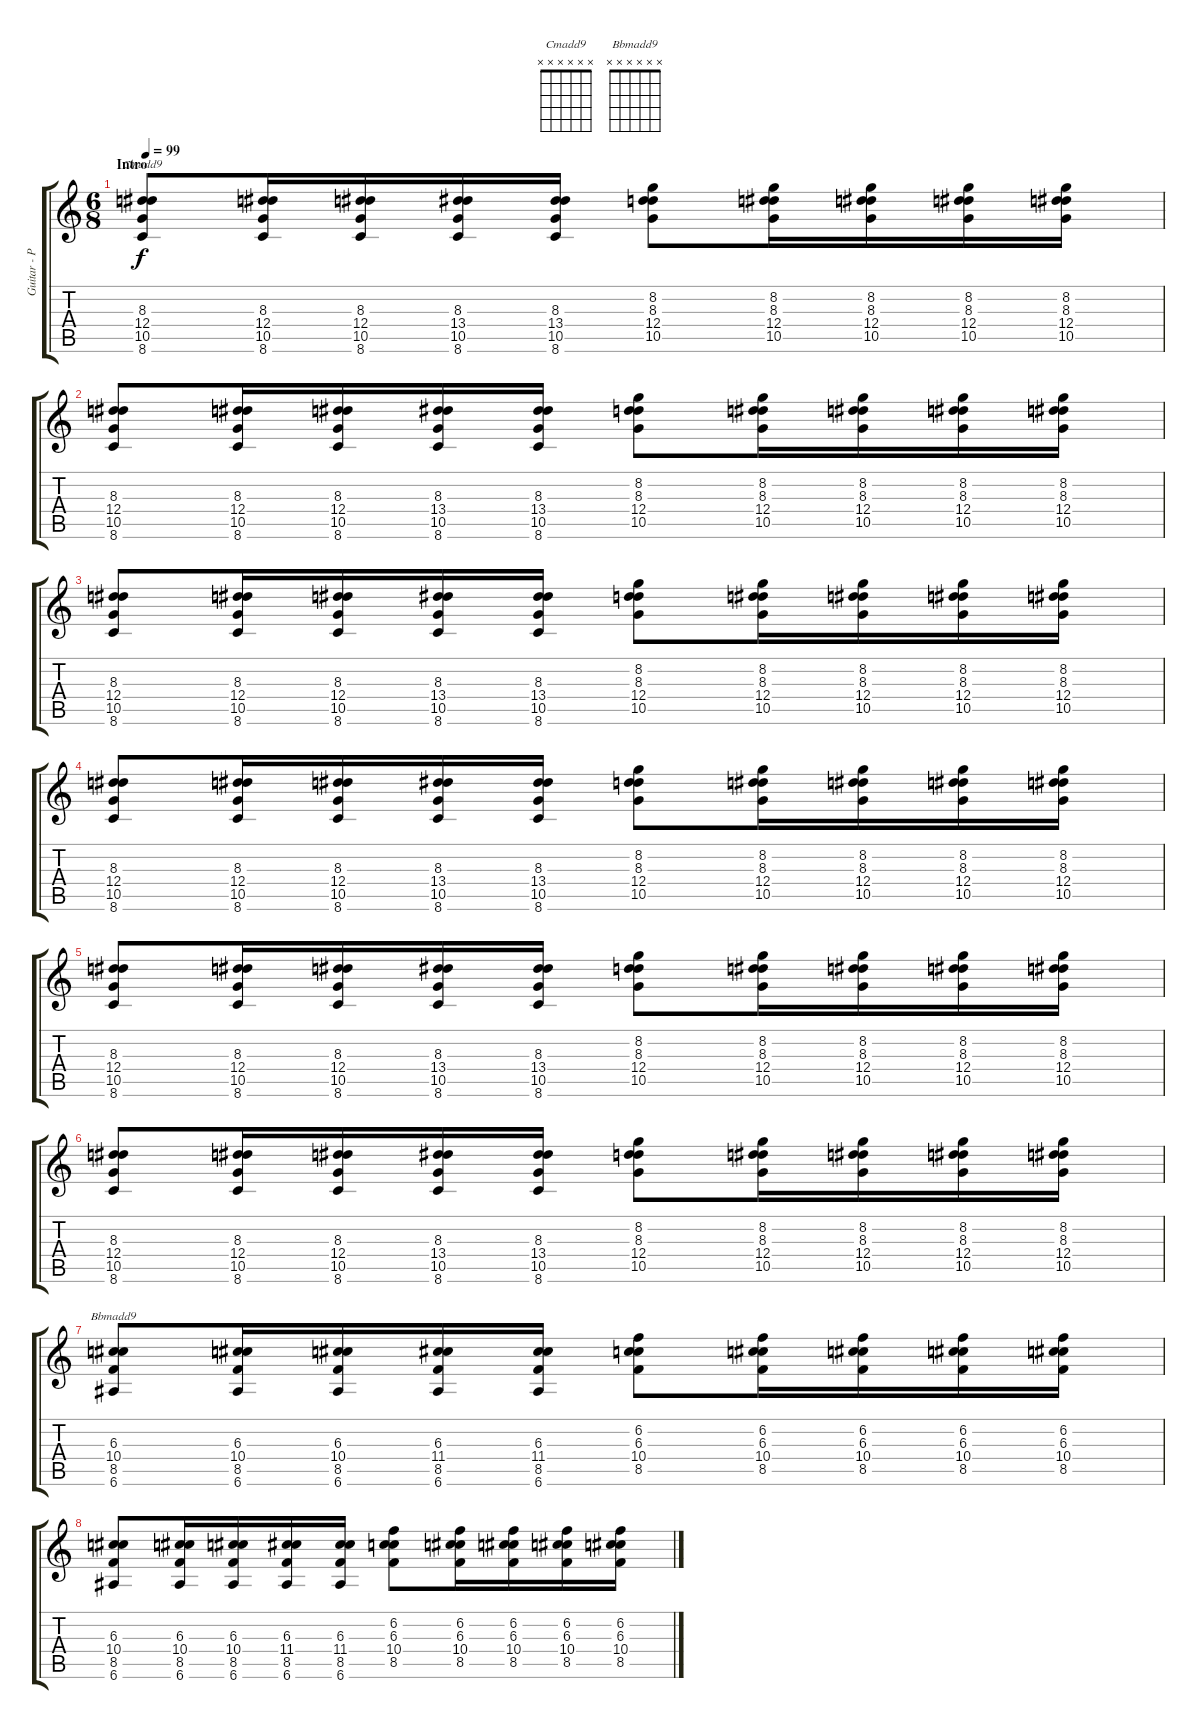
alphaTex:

\track ("Guitar - Peter Lindgren" "Guitar - P") {instrument distortionguitar}
\staff {score tabs}
\tuning (E4 B3 G3 D3 A2 E2) {hide}
\chord ("Cmadd9" x x x x x x) {firstfret 0}
\chord ("Bbmadd9" x x x x x x) {firstfret 0}
\ts (6 8)
\section ("" "Intro")
\tempo 99
\clef g2
\ks c
(8.3 12.4 10.5 8.6).8{ch "Cmadd9" dy f instrument acousticguitarnylon} (8.3 12.4 10.5 8.6).16 (8.3 12.4 10.5 8.6).16 (8.3 13.4 10.5 8.6).16 (8.3 13.4 10.5 8.6).16 (8.2 8.3 12.4 10.5).8 (8.2 8.3 12.4 10.5).16 (8.2 8.3 12.4 10.5).16 (8.2 8.3 12.4 10.5).16 (8.2 8.3 12.4 10.5).16 |
(8.3 12.4 10.5 8.6).8 (8.3 12.4 10.5 8.6).16 (8.3 12.4 10.5 8.6).16 (8.3 13.4 10.5 8.6).16 (8.3 13.4 10.5 8.6).16 (8.2 8.3 12.4 10.5).8 (8.2 8.3 12.4 10.5).16 (8.2 8.3 12.4 10.5).16 (8.2 8.3 12.4 10.5).16 (8.2 8.3 12.4 10.5).16 |
(8.3 12.4 10.5 8.6).8 (8.3 12.4 10.5 8.6).16 (8.3 12.4 10.5 8.6).16 (8.3 13.4 10.5 8.6).16 (8.3 13.4 10.5 8.6).16 (8.2 8.3 12.4 10.5).8 (8.2 8.3 12.4 10.5).16 (8.2 8.3 12.4 10.5).16 (8.2 8.3 12.4 10.5).16 (8.2 8.3 12.4 10.5).16 |
(8.3 12.4 10.5 8.6).8 (8.3 12.4 10.5 8.6).16 (8.3 12.4 10.5 8.6).16 (8.3 13.4 10.5 8.6).16 (8.3 13.4 10.5 8.6).16 (8.2 8.3 12.4 10.5).8 (8.2 8.3 12.4 10.5).16 (8.2 8.3 12.4 10.5).16 (8.2 8.3 12.4 10.5).16 (8.2 8.3 12.4 10.5).16 |
(8.3 12.4 10.5 8.6).8{instrument distortionguitar} (8.3 12.4 10.5 8.6).16 (8.3 12.4 10.5 8.6).16 (8.3 13.4 10.5 8.6).16 (8.3 13.4 10.5 8.6).16 (8.2 8.3 12.4 10.5).8 (8.2 8.3 12.4 10.5).16 (8.2 8.3 12.4 10.5).16 (8.2 8.3 12.4 10.5).16 (8.2 8.3 12.4 10.5).16 |
(8.3 12.4 10.5 8.6).8 (8.3 12.4 10.5 8.6).16 (8.3 12.4 10.5 8.6).16 (8.3 13.4 10.5 8.6).16 (8.3 13.4 10.5 8.6).16 (8.2 8.3 12.4 10.5).8 (8.2 8.3 12.4 10.5).16 (8.2 8.3 12.4 10.5).16 (8.2 8.3 12.4 10.5).16 (8.2 8.3 12.4 10.5).16 |
(6.3 10.4 8.5 6.6).8{ch "Bbmadd9"} (6.3 10.4 8.5 6.6).16 (6.3 10.4 8.5 6.6).16 (6.3 11.4 8.5 6.6).16 (6.3 11.4 8.5 6.6).16 (6.2 6.3 10.4 8.5).8 (6.2 6.3 10.4 8.5).16 (6.2 6.3 10.4 8.5).16 (6.2 6.3 10.4 8.5).16 (6.2 6.3 10.4 8.5).16 |
(6.3 10.4 8.5 6.6).8 (6.3 10.4 8.5 6.6).16 (6.3 10.4 8.5 6.6).16 (6.3 11.4 8.5 6.6).16 (6.3 11.4 8.5 6.6).16 (6.2 6.3 10.4 8.5).8 (6.2 6.3 10.4 8.5).16 (6.2 6.3 10.4 8.5).16 (6.2 6.3 10.4 8.5).16 (6.2 6.3 10.4 8.5).16
